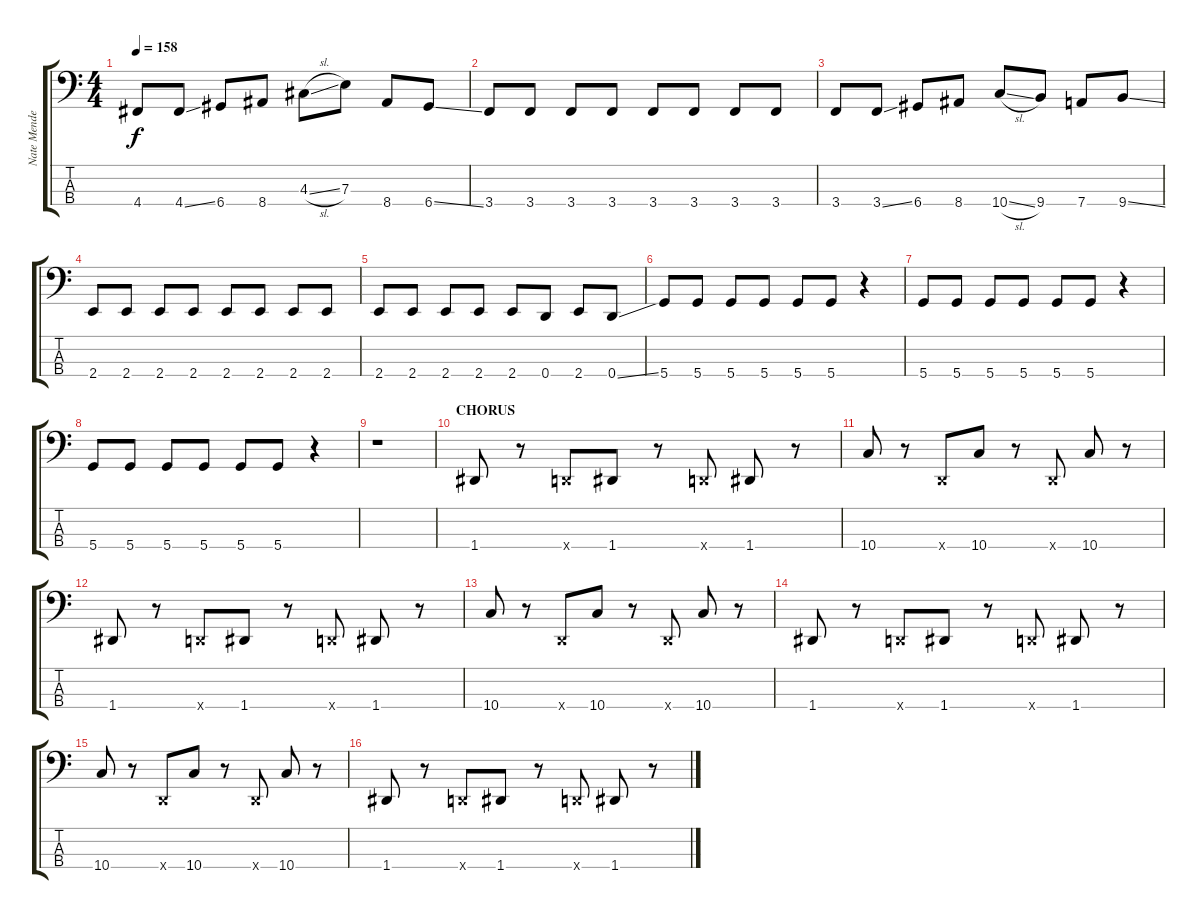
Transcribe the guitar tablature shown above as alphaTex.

\track ("Nate Mendel (Bass)" "Nate Mende") {instrument electricbasspick}
\staff {score tabs}
\tuning (G2 D2 A1 D1) {hide}
\ts (4 4)
\tempo 158
\clef f4
\ks c
4.4.8{dy f} 4.4{ss}.8 6.4.8 8.4.8 4.3{sl}.8 7.3.8 8.4.8 6.4{ss}.8 |
3.4.8 3.4.8 3.4.8 3.4.8 3.4.8 3.4.8 3.4.8 3.4.8 |
3.4.8 3.4{ss}.8 6.4.8 8.4.8 10.4{sl}.8 9.4.8 7.4.8 9.4{ss}.8 |
2.4.8 2.4.8 2.4.8 2.4.8 2.4.8 2.4.8 2.4.8 2.4.8 |
2.4.8 2.4.8 2.4.8 2.4.8 2.4.8 0.4.8 2.4.8 0.4{ss}.8 |
5.4.8 5.4.8 5.4.8 5.4.8 5.4.8 5.4.8 r.4 |
5.4.8 5.4.8 5.4.8 5.4.8 5.4.8 5.4.8 r.4 |
5.4.8 5.4.8 5.4.8 5.4.8 5.4.8 5.4.8 r.4 |
r.1 |
\section ("" "CHORUS")
1.4.8 r.8 0.4{x}.8 1.4.8 r.8 0.4{x}.8 1.4.8 r.8 |
10.4.8 r.8 0.4{x}.8 10.4.8 r.8 0.4{x}.8 10.4.8 r.8 |
1.4.8 r.8 0.4{x}.8 1.4.8 r.8 0.4{x}.8 1.4.8 r.8 |
10.4.8 r.8 0.4{x}.8 10.4.8 r.8 0.4{x}.8 10.4.8 r.8 |
1.4.8 r.8 0.4{x}.8 1.4.8 r.8 0.4{x}.8 1.4.8 r.8 |
10.4.8 r.8 0.4{x}.8 10.4.8 r.8 0.4{x}.8 10.4.8 r.8 |
1.4.8 r.8 0.4{x}.8 1.4.8 r.8 0.4{x}.8 1.4.8 r.8
